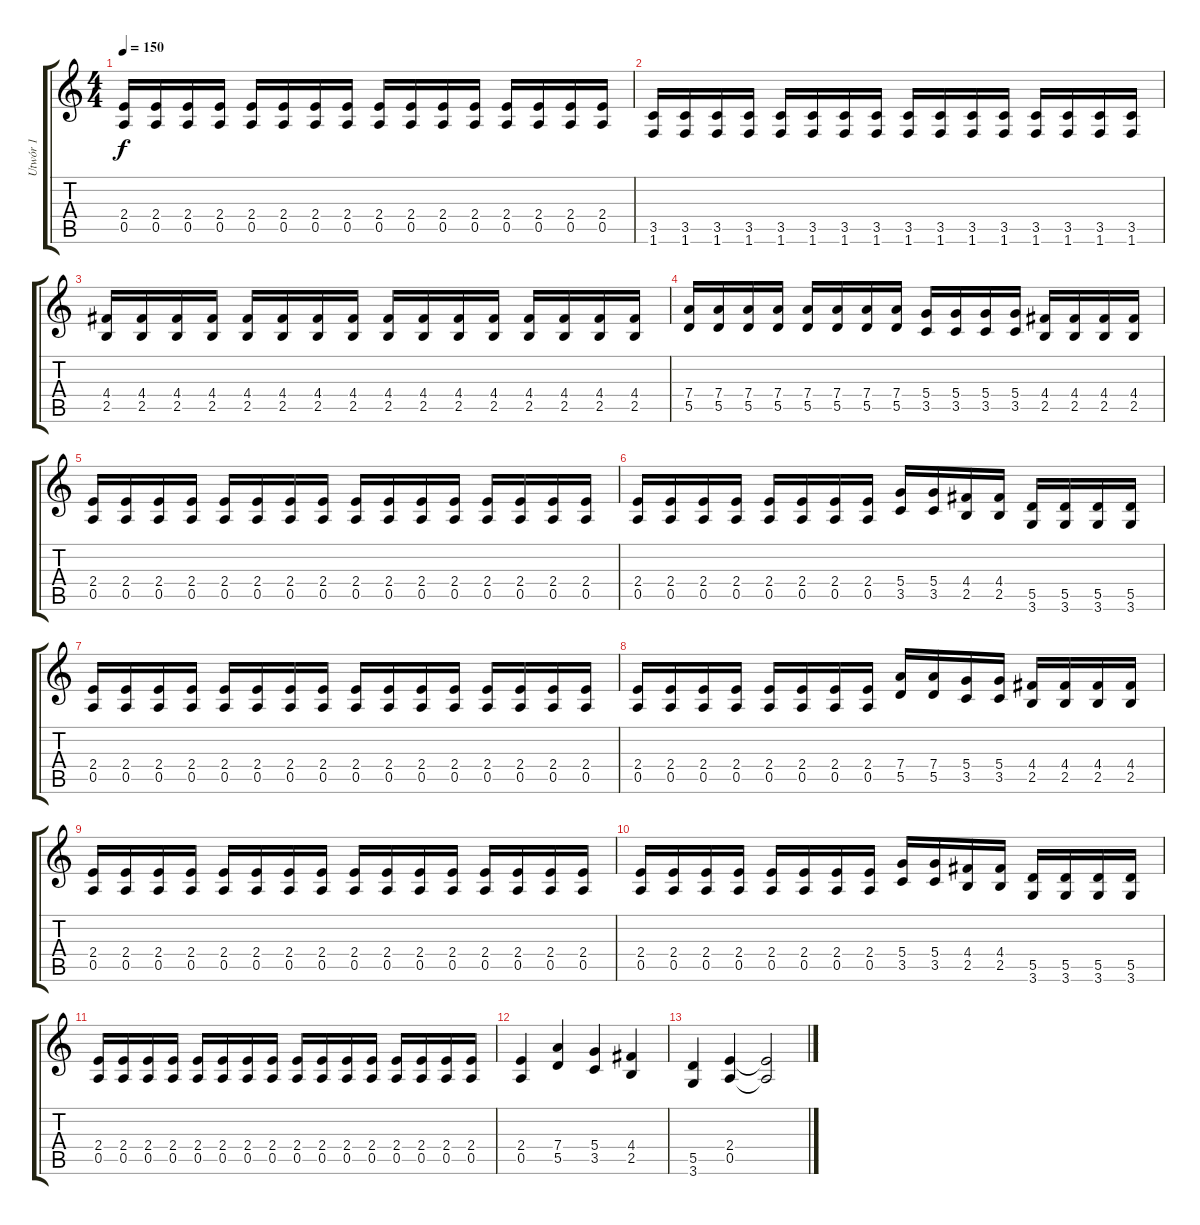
\track ("Utwór 1" "Utwór 1") {instrument distortionguitar}
\staff {score tabs}
\tuning (E4 B3 G3 D3 A2 E2) {hide}
\ts (4 4)
\tempo 150
\clef g2
\ks c
(2.4 0.5).16{dy f} (2.4 0.5).16 (2.4 0.5).16 (2.4 0.5).16 (2.4 0.5).16 (2.4 0.5).16 (2.4 0.5).16 (2.4 0.5).16 (2.4 0.5).16 (2.4 0.5).16 (2.4 0.5).16 (2.4 0.5).16 (2.4 0.5).16 (2.4 0.5).16 (2.4 0.5).16 (2.4 0.5).16 |
(3.5 1.6).16 (3.5 1.6).16 (3.5 1.6).16 (3.5 1.6).16 (3.5 1.6).16 (3.5 1.6).16 (3.5 1.6).16 (3.5 1.6).16 (3.5 1.6).16 (3.5 1.6).16 (3.5 1.6).16 (3.5 1.6).16 (3.5 1.6).16 (3.5 1.6).16 (3.5 1.6).16 (3.5 1.6).16 |
(4.4 2.5).16 (4.4 2.5).16 (4.4 2.5).16 (4.4 2.5).16 (4.4 2.5).16 (4.4 2.5).16 (4.4 2.5).16 (4.4 2.5).16 (4.4 2.5).16 (4.4 2.5).16 (4.4 2.5).16 (4.4 2.5).16 (4.4 2.5).16 (4.4 2.5).16 (4.4 2.5).16 (4.4 2.5).16 |
(7.4 5.5).16 (7.4 5.5).16 (7.4 5.5).16 (7.4 5.5).16 (7.4 5.5).16 (7.4 5.5).16 (7.4 5.5).16 (7.4 5.5).16 (5.4 3.5).16 (5.4 3.5).16 (5.4 3.5).16 (5.4 3.5).16 (4.4 2.5).16 (4.4 2.5).16 (4.4 2.5).16 (4.4 2.5).16 |
(2.4 0.5).16 (2.4 0.5).16 (2.4 0.5).16 (2.4 0.5).16 (2.4 0.5).16 (2.4 0.5).16 (2.4 0.5).16 (2.4 0.5).16 (2.4 0.5).16 (2.4 0.5).16 (2.4 0.5).16 (2.4 0.5).16 (2.4 0.5).16 (2.4 0.5).16 (2.4 0.5).16 (2.4 0.5).16 |
(2.4 0.5).16 (2.4 0.5).16 (2.4 0.5).16 (2.4 0.5).16 (2.4 0.5).16 (2.4 0.5).16 (2.4 0.5).16 (2.4 0.5).16 (5.4 3.5).16 (5.4 3.5).16 (4.4 2.5).16 (4.4 2.5).16 (5.5 3.6).16 (5.5 3.6).16 (5.5 3.6).16 (5.5 3.6).16 |
(2.4 0.5).16 (2.4 0.5).16 (2.4 0.5).16 (2.4 0.5).16 (2.4 0.5).16 (2.4 0.5).16 (2.4 0.5).16 (2.4 0.5).16 (2.4 0.5).16 (2.4 0.5).16 (2.4 0.5).16 (2.4 0.5).16 (2.4 0.5).16 (2.4 0.5).16 (2.4 0.5).16 (2.4 0.5).16 |
(2.4 0.5).16 (2.4 0.5).16 (2.4 0.5).16 (2.4 0.5).16 (2.4 0.5).16 (2.4 0.5).16 (2.4 0.5).16 (2.4 0.5).16 (7.4 5.5).16 (7.4 5.5).16 (5.4 3.5).16 (5.4 3.5).16 (4.4 2.5).16 (4.4 2.5).16 (4.4 2.5).16 (4.4 2.5).16 |
(2.4 0.5).16 (2.4 0.5).16 (2.4 0.5).16 (2.4 0.5).16 (2.4 0.5).16 (2.4 0.5).16 (2.4 0.5).16 (2.4 0.5).16 (2.4 0.5).16 (2.4 0.5).16 (2.4 0.5).16 (2.4 0.5).16 (2.4 0.5).16 (2.4 0.5).16 (2.4 0.5).16 (2.4 0.5).16 |
(2.4 0.5).16 (2.4 0.5).16 (2.4 0.5).16 (2.4 0.5).16 (2.4 0.5).16 (2.4 0.5).16 (2.4 0.5).16 (2.4 0.5).16 (5.4 3.5).16 (5.4 3.5).16 (4.4 2.5).16 (4.4 2.5).16 (5.5 3.6).16 (5.5 3.6).16 (5.5 3.6).16 (5.5 3.6).16 |
(2.4 0.5).16 (2.4 0.5).16 (2.4 0.5).16 (2.4 0.5).16 (2.4 0.5).16 (2.4 0.5).16 (2.4 0.5).16 (2.4 0.5).16 (2.4 0.5).16 (2.4 0.5).16 (2.4 0.5).16 (2.4 0.5).16 (2.4 0.5).16 (2.4 0.5).16 (2.4 0.5).16 (2.4 0.5).16 |
(2.4 0.5).4 (7.4 5.5).4 (5.4 3.5).4 (4.4 2.5).4 |
(5.5 3.6).4 (2.4 0.5).4 (2.4{t} 0.5{t}).2
